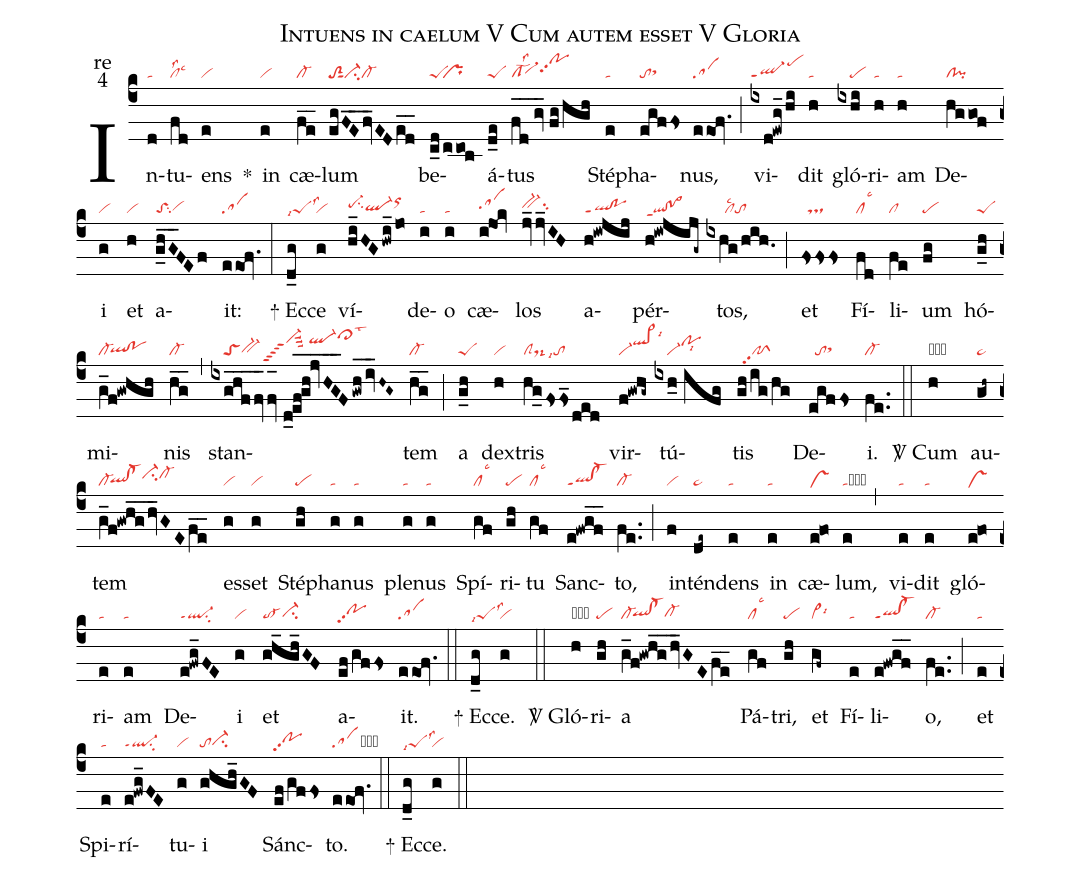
name:Intuens in caelum V Cum autem esset V Gloria;
office-part:re;
mode:4;
nabc-lines:1;
%%
(c4) In(d|ta)tu(fd|cllss2lsc3)ens(e|vi) <sp>*</sp>() in(e|vi) cæ(fe__|cl-)lum(egFE__fv_EDed__|toS2sut1ci-cl-) be(c_d/ccob|peS``pr)á(d_e|peS)tus(fd__//gv_//fg/hgh|poG-lss2pohlpp2) Sté(e|ta)pha(egffs|tosthh)nus,(eeof.|sa) (;) vi(ixd!ewg_/hi|ql-ppt1pehk)dit(h|ta) gló(ixhi|////pe)ri(h|ta)am(h|ta) De(hggof|cl!pi)i(g|vi) et(h|vi) a(ghG___FEf|toSsu2vihg)it:(eeof.|sa) (:)
<sp>+</sp> Ec(d_g|peSlsi7lss3)ce(g|vi) ví(hi_HG/hwi_/jo|pe-hhsu2ql-hgorhj)de(i|ta)o(i|ta) cæ(i@jok|sahh)los(jv_jv_IH|bv-hhsu2) a(h!iwjij|ql!poppt1)pér(h!iwjijg~|ql!po>ppt1)tos,(ixhg/hih.|//////cllsc2to) (;) et(fsss|//ts) Fí(fd|cllsc3)li(fe|cl)um(fg|pe) hó(g_h|peS)mi(g_f!gwhgh|cl-`qlhg!pohg)nis(hg__|cl-) (,) stan(ixghf___fv_fv_//d_ef_!gh_!jvHG___F/gwh_/iv_H~G~|////toSbv-hgvi-hkppt5suu3/ql-hkcl>hmlst3)tem(hg__|cl-) (;) a(g_h|peS) dex(h|vi)tris(hg_fsfs_ded|clSds-tolsi7) vir(f!gwhg~|vi-ql>hjlsi6)tú(ixh_0//ifg|////vi-pohjlsi8)tis(gh/ig/hg|//pfSpp2) De(egffs|//tosthh)i.(fe..|cl-) (::)

<sp>V/</sp> Cum(h|obvi) au(gh~|ta>)tem(g_f!gwhg__hv_GEfe__|cl-`qlhg!cl-hgci-hicl-hi) es(g|vi)set(g|vi) Sté(gh|pe)pha(g|ta)nus(g|ta) ple(g|ta)nus(g|ta) Spí(gf|cllsc3)ri(gh|pe)tu(gf|cllsc3) Sanc(e!fwgf__|ql!cl-ppt1)to,(fe..|cl-) (;) in(f|vi)tén(de~|ta>)dens(e|ta) in(e|ta) cæ(e@fo|vshe)lum,(e|tacb) (,) vi(e|ta)dit(e|ta) gló(e@fo|vshe)ri(e|ta)am(e|ta) De(e!fwg_FE|ql-ppt1su2)i(g|vi) et(gh_gh_GF|to-ci-hg) a(ef/gffs|pohhpp2)it.(eeof.|sa) (::)

<sp>+</sp> Ec(d_g|peSlsi7lss3)ce.(g|vi) (::)

<sp>V/</sp> Gló(h|obvi)ri(gh|pe)a(g_f!gwhg__/hv_GEfe__|cl-`qlhg!cl-hgcl-hg) Pá(gf|cllsc3)tri,(gh|pe) et(gf~|vi>lsi6) Fí(e|ta)li(e!fwgf__|ql!cl-ppt1)o,(fe..|cl-) (;) et(e|ta) Spi(e|ta)rí(e!fwg_FE|ql-ppt1su2)tu(g|vi)i(ghgh_GF|toci-hg) Sánc(ef/gffs|pohhpp2)to.(eeof.|sacb) (::)

<sp>+</sp> Ec(d_g|peSlsi7lss3)ce.(g|vi) (::)
